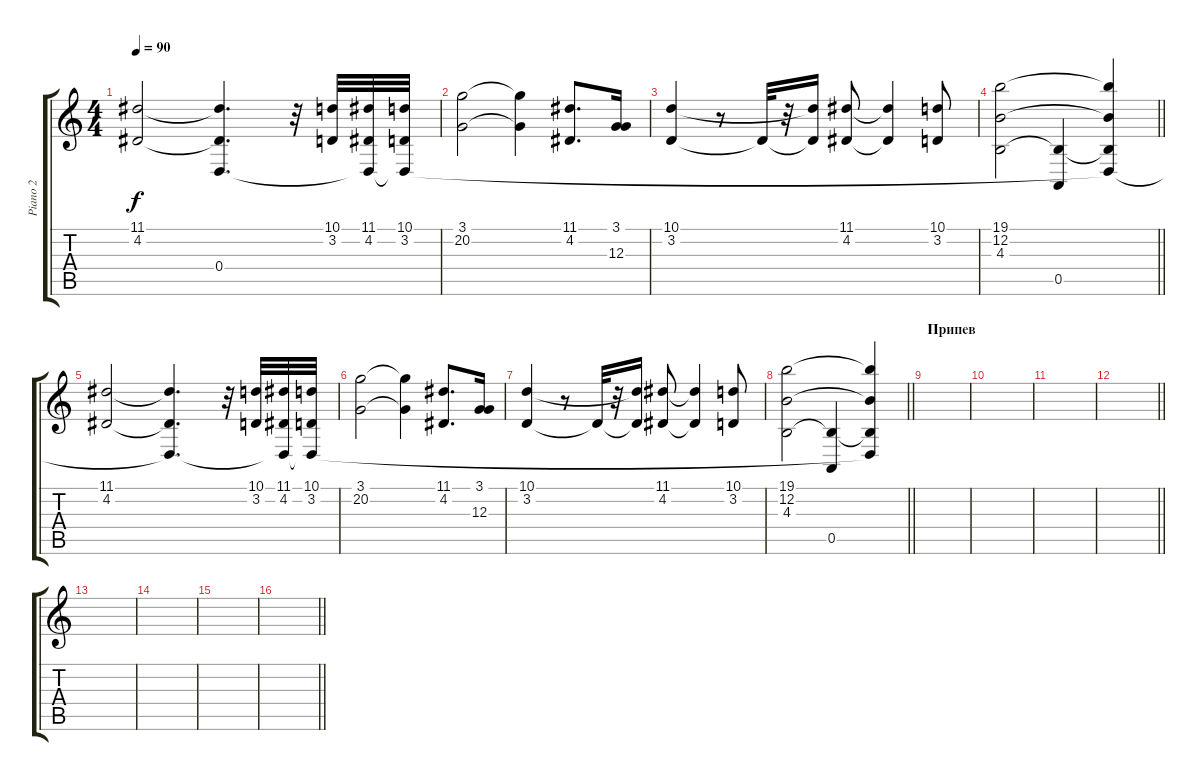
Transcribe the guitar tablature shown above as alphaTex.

\track ("Piano 2" "Piano 2") {instrument lead2sawtooth}
\staff {score tabs}
\tuning (E4 B3 G3 D3 A2 E2) {hide}
\ts (4 4)
\tempo 90
\clef g2
\ks c
(11.1 4.2).2{dy f} (11.1{t} 4.2{t} 0.4).4{d} r.32 (10.1 3.2).32 (11.1 4.2 0.4{t}).32 (10.1 3.2 0.4{t}).32 |
(3.1 20.2).2 (3.1{t} 20.2{t}).4 (11.1 4.2).8{d} (3.1 12.3).16 |
(10.1 3.2).4 r.8 3.2{t}.32 r.32 (10.1{t} 3.2{t}).16 (11.1 4.2).8 (11.1{t} 4.2{t}).4 (10.1 3.2).8 |
\barLineRight lightlight
(19.1 12.2 4.3).2 (4.3{t} 0.5).4 (19.1{t} 12.2{t} 4.3{t} 0.4{t}).4 |
(11.1 4.2).2 (11.1{t} 4.2{t} 0.4{t}).4{d} r.32 (10.1 3.2).32 (11.1 4.2 0.4{t}).32 (10.1 3.2 0.4{t}).32 |
(3.1 20.2).2 (3.1{t} 20.2{t}).4 (11.1 4.2).8{d} (3.1 12.3).16 |
(10.1 3.2).4 r.8 3.2{t}.32 r.32 (10.1{t} 3.2{t}).16 (11.1 4.2).8 (11.1{t} 4.2{t}).4 (10.1 3.2).8 |
\barLineRight lightlight
(19.1 12.2 4.3).2 (4.3{t} 0.5).4 (19.1{t} 12.2{t} 4.3{t} 0.4{t}).4 |
\section ("" "Припев")
|
|
|
\barLineRight lightlight
|
|
|
|
\barLineRight lightlight
